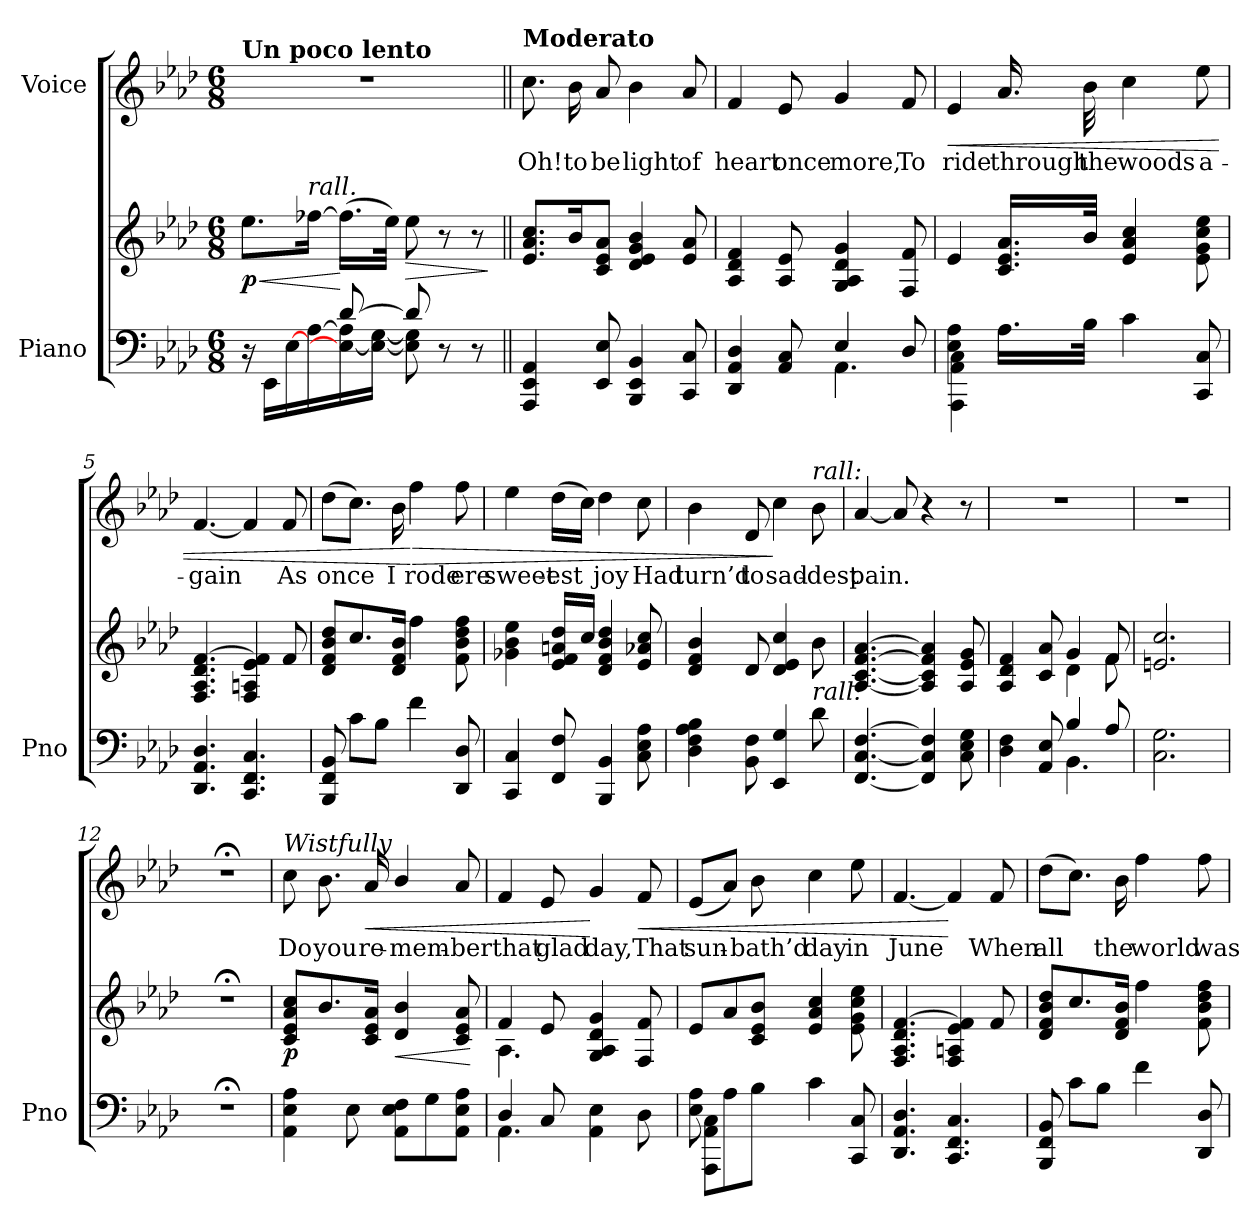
**kern	**kern	**dynam	**kern	**text	**dynam
*part2	*part2	*part2	*part1	*part1	*part1
*staff3	*staff2	*staff2/3	*staff1	*staff1	*staff1
*I"Piano	*	*	*I"Voice	*	*
*I'Pno	*	*	*	*	*
*clefF4	*clefG2	*	*clefG2	*	*
*k[b-e-a-d-]	*k[b-e-a-d-]	*	*k[b-e-a-d-]	*	*
*M6/8	*M6/8	*	*M6/8	*	*
=1	=1	=1	=1	=1	=1
*^	*	*	*	*	*
!	!	!	!	!LO:TX:a:B:t=Un poco lento	!	!
!	!	!	!LO:HP:b	!	!	!
!	!	!	!LO:DY:n=1:b	!	!	!
4ryy	16r	8.ee-\L	< p	2.r	.	.
.	16EE-\LL	.	.	.	.	.
.	[16E-\	.	.	.	.	.
!	!	!LO:TX:i:t=rall.	!	!	!	!
.	[16A-\	[16ff-X\Jk	.	.	.	.
[8d-/	16E-\_ 16A-\]	(16.ff-\LL]	[	.	.	.
.	16E-\_ [>16G\JJ	.	.	.	.	.
.	.	32ee-\JJk)	.	.	.	.
!	!	!	!LO:HP:b	!	!	!
8d-/]	8E-\] 8G\]	8ee-\	>	.	.	.
8ryy	8r	8r	.	.	.	.
8ryy	8r	8r	.	.	.	.
*v	*v	*	*	*	*	*
.	.	]	.	.	.
=2||	=2||	=2||	=2||	=2||	=2||
!	!	!	!LO:TX:a:B:t=Moderato	!	!
!	!	!	!	!	!LO:DY:a
!	!	!	!	!	!LO:DY:n=1:a
4AAA-/ 4EE-/ 4AA-/	8.e-/ 8.a-/ 8.cc/L	.	8.cc\	Oh!	mf other-dynamics
.	16b-/K	.	16b-\	to	.
8EE-/ 8E-/	8c/ 8e-/ 8a-/J	.	8a-/	be	.
4BBB-/ 4EE-/ 4BB-/	4d-/ 4e-/ 4g/ 4b-/	.	4b-\	light	.
8CC/ 8C/	8e-/ 8a-/	.	8a-/	of	.
=3	=3	=3	=3	=3	=3
*^	*	*	*	*	*
4DD-/ 4AA-/ 4D-/	4.ryy	4A-/ 4d-/ 4f/	.	4f/	heart	.
8AA-/ 8C/	.	8A-/ 8e-/	.	8e-/	once	.
4E-/	4.AA-\	4G/ 4A-/ 4d-/ 4g/	.	4g/	more,	.
8D-/	.	8F/ 8f/	.	8f/	To	.
=4	=4	=4	=4	=4	=4	=4
!	!	!	!	!	!	!LO:HP:b
4E-\ 4A-\	4AAA-\ 4AA-\ 4C\	4e-/	.	4e-/	ride	<
2ryy	16.A-\LL	16.c/ 16.e-/ 16.a-/LL	.	16.a-/	through	.
.	32B-\JJk	32b-/JJk	.	32b-\	the	.
.	4c\	4e-/ 4a-/ 4cc/	.	4cc\	woods	.
.	8CC/ 8C/	8e-\ 8g\ 8cc\ 8ee-\	.	8ee-\	a-	.
*v	*v	*	*	*	*	*
=5	=5	=5	=5	=5	=5
4.DD-/ 4.AA-/ 4.D-/	4.F/ 4.A-/ 4.d-/ [4.f/	.	[4.f/	-gain	.
4.CC/ 4.FF/ 4.C/	4F/ 4An/ 4e-/ 4f/]	.	4f/]	.	.
.	8f/	.	8f/	As	.
=6	=6	=6	=6	=6	=6
8BBB-/ 8FF/ 8BB-/	8d-/ 8f/ 8b-/ 8dd-/L	.	(8dd-\L	once	.
8c\L	8.cc/	.	8.cc\J)	.	.
8B-\J	.	.	.	.	.
.	16d-/ 16f/ 16b-/Jk	.	16b-\	I	.
!	!	!	!	!	!LO:HP:n=1:b
4f\	4ff\	.	4ff\	rode	[ >
8DD-/ 8D-/	8f\ 8b-\ 8dd-\ 8ff\	.	8ff\	ere	.
=7	=7	=7	=7	=7	=7
4CC/ 4C/	4g-X\ 4b-\ 4ee-\	.	4ee-\	sweet-	.
8FF/ 8F/	16e-/ 16f/ 16an/ 16dd-/LL	.	(16dd-\LL	-est	.
.	16cc/JJ	.	16cc\JJ)	.	.
4BBB-/ 4BB-/	4d-/ 4f/ 4b-/ 4dd-/	.	4dd-\	joy	.
8C\ 8E-\ 8A-\	8e-/ 8a-X/ 8cc/	.	8cc\	Had	.
=8	=8	=8	=8	=8	=8
4D-\ 4F\ 4A-\ 4B-\	4d-/ 4f/ 4b-/	.	4b-\	turn’d	.
8BB-\ 8F\	8d-/	.	8d-/	to	.
4EE-/ 4G/	4d-/ 4e-/ 4cc/	.	4cc\	sad-	]
!	!	!	!LO:TX:i:t=rall&colon;	!	!
!LO:TX:i:t=rall&colon;	!	!	!	!	!
8d-\	8b-\	.	8b-\	-dest	.
=9	=9	=9	=9	=9	=9
[4.FF/ [4.C/ [4.F/	[4.A-/ [4.c/ [>4.f/ [4.a-/	.	[4a-/	pain.	.
.	.	.	8a-/]	.	.
4FF/] 4C/] 4F/]	4A-/] 4c/] 4f/] 4a-/]	.	4r	.	.
8C\ 8E-\ 8G\	8A-/ 8e-/ 8g/	.	8r	.	.
=10	=10	=10	=10	=10	=10
*^	*^	*	*	*	*
4D-\ 4F\	4.ryy	4A-/ 4d-/ 4f/	4.ryy	.	2.r	.	.
8AA-/ 8E-/	.	8c/ 8a-/	.	.	.	.	.
4B-/	4.BB-\	4g/	4d-\	.	.	.	.
8A-/	.	8f/	8f\	.	.	.	.
*v	*v	*	*	*	*	*	*
*	*v	*v	*	*	*	*
=11	=11	=11	=11	=11	=11
2.C\ 2.G\	2.en/ 2.cc/	.	2.r	.	.
=12	=12	=12	=12	=12	=12
2.r;<	2.r;<	.	2.r;<	.	.
=13	=13	=13	=13	=13	=13
!	!	!	!LO:TX:i:t=Wistfully	!	!
!	!	!LO:DY:b	!	!	!
4AA-\ 4E-\ 4A-\	8c/ 8e-/ 8a-/ 8cc/L	p	8cc\	Do	.
.	8.b-/	.	8.b-\	you	.
8E-\	.	.	.	.	.
!	!	!	!	!	!LO:HP:b
.	16c/ 16e-/ 16a-/Jk	.	16a-/	re-	<
!	!	!LO:HP:b	!	!	!
8AA-\ 8E-\ 8F\L	4d-/ 4b-/	<	4b-/	-mem-	.
8G\	.	.	.	.	.
8AA-\ 8E-\ 8A-\J	8c/ 8e-/ 8a-/	.	8a-/	-ber	.
.	.	[	.	.	.
=14	=14	=14	=14	=14	=14
*^	*^	*	*	*	*
4D-/	4.AA-\	4f/	4.A-\	.	4f/	that	.
8C/	.	8e-/	.	.	8e-/	glad	.
4AA-\ 4E-\	4.ryy	4G/ 4A-/ 4d-/ 4g/	4.ryy	.	4g/	day,	[
!	!	!	!	!	!	!	!LO:HP:b
8D-\	.	8F/ 8f/	.	.	8f/	That	<
*	*	*v	*v	*	*	*	*
=15	=15	=15	=15	=15	=15	=15
8E-\ 8A-\	8AAA-\ 8AA-\ 8C\L	8e-/L	.	(8e-/L	sun-	.
2ryy	8A-\	8a-/	.	8a-/J)	.	.
.	8B-\J	8c/ 8e-/ 8b-/J	.	8b-\	-bath’d	.
.	4c\	4e-/ 4a-/ 4cc/	.	4cc\	day	.
8ryy	8CC/ 8C/	8e-\ 8g\ 8cc\ 8ee-\	.	8ee-\	in	.
*v	*v	*	*	*	*	*
=16	=16	=16	=16	=16	=16
4.DD-/ 4.AA-/ 4.D-/	4.F/ 4.A-/ 4.d-/ [4.f/	.	[4.f/	June	.
4.CC/ 4.FF/ 4.C/	4F/ 4An/ 4e-/ 4f/]	.	4f/]	.	[
.	8f/	.	8f/	When	.
=17	=17	=17	=17	=17	=17
8BBB-/ 8FF/ 8BB-/	8d-/ 8f/ 8b-/ 8dd-/L	.	(8dd-\L	all	.
8c\L	8.cc/	.	8.cc\J)	.	.
8B-\J	.	.	.	.	.
.	16d-/ 16f/ 16b-/Jk	.	16b-\	the	.
4f\	4ff\	.	4ff\	world	.
8DD-/ 8D-/	8f\ 8b-\ 8dd-\ 8ff\	.	8ff\	was	.
=	=	=	=	=	=
*-	*-	*-	*-	*-	*-
